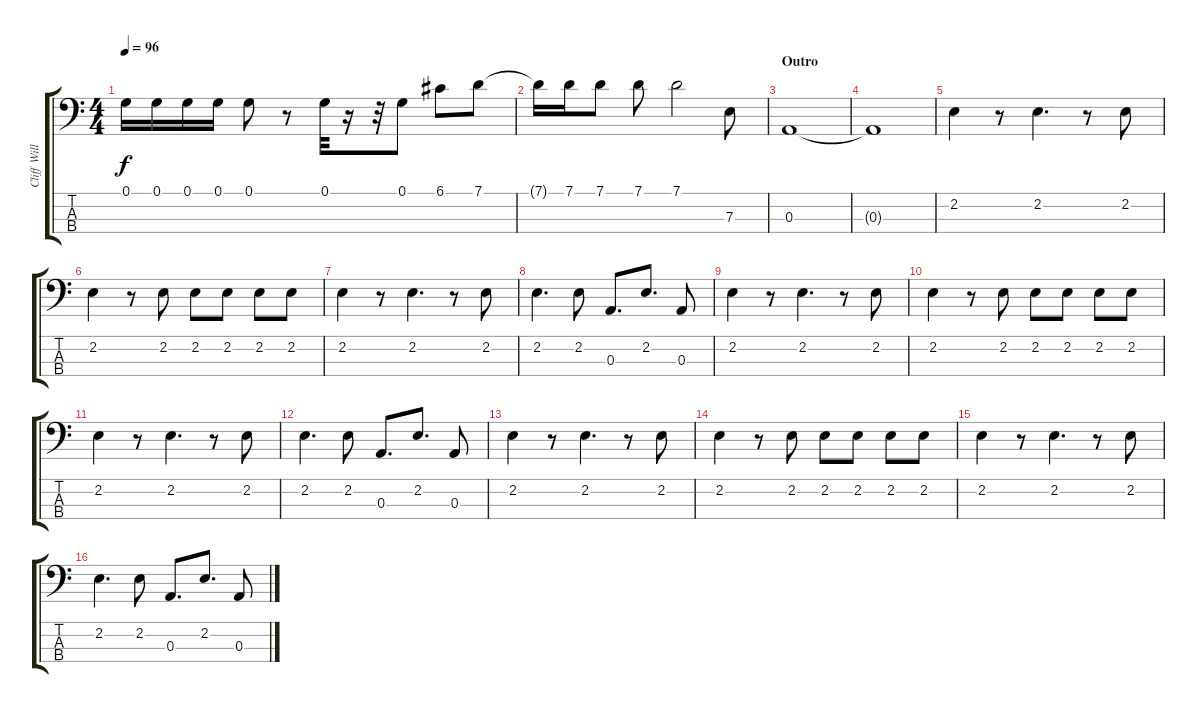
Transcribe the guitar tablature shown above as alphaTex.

\track ("Cliff Williams" "Cliff Will") {instrument electricbassfinger}
\staff {score tabs}
\tuning (G2 D2 A1 E1) {hide}
\ts (4 4)
\tempo 96
\clef f4
\ks c
0.1.16{dy f} 0.1.16 0.1.16 0.1.16 0.1.8 r.8 0.1.32 r.16 r.32 0.1.8 6.1.8 7.1.8 |
7.1{t}.16 7.1.16 7.1.8 7.1.8 7.1.2 7.3.8 |
\section ("" "Outro")
0.3.1 |
0.3{t}.1 |
2.2.4 r.8 2.2.4{d} r.8 2.2.8 |
2.2.4 r.8 2.2.8 2.2.8 2.2.8 2.2.8 2.2.8 |
2.2.4 r.8 2.2.4{d} r.8 2.2.8 |
2.2.4{d} 2.2.8 0.3.8{d} 2.2.8{d} 0.3.8 |
2.2.4 r.8 2.2.4{d} r.8 2.2.8 |
2.2.4 r.8 2.2.8 2.2.8 2.2.8 2.2.8 2.2.8 |
2.2.4 r.8 2.2.4{d} r.8 2.2.8 |
2.2.4{d} 2.2.8 0.3.8{d} 2.2.8{d} 0.3.8 |
2.2.4 r.8 2.2.4{d} r.8 2.2.8 |
2.2.4 r.8 2.2.8 2.2.8 2.2.8 2.2.8 2.2.8 |
2.2.4 r.8 2.2.4{d} r.8 2.2.8 |
2.2.4{d} 2.2.8 0.3.8{d} 2.2.8{d} 0.3.8
